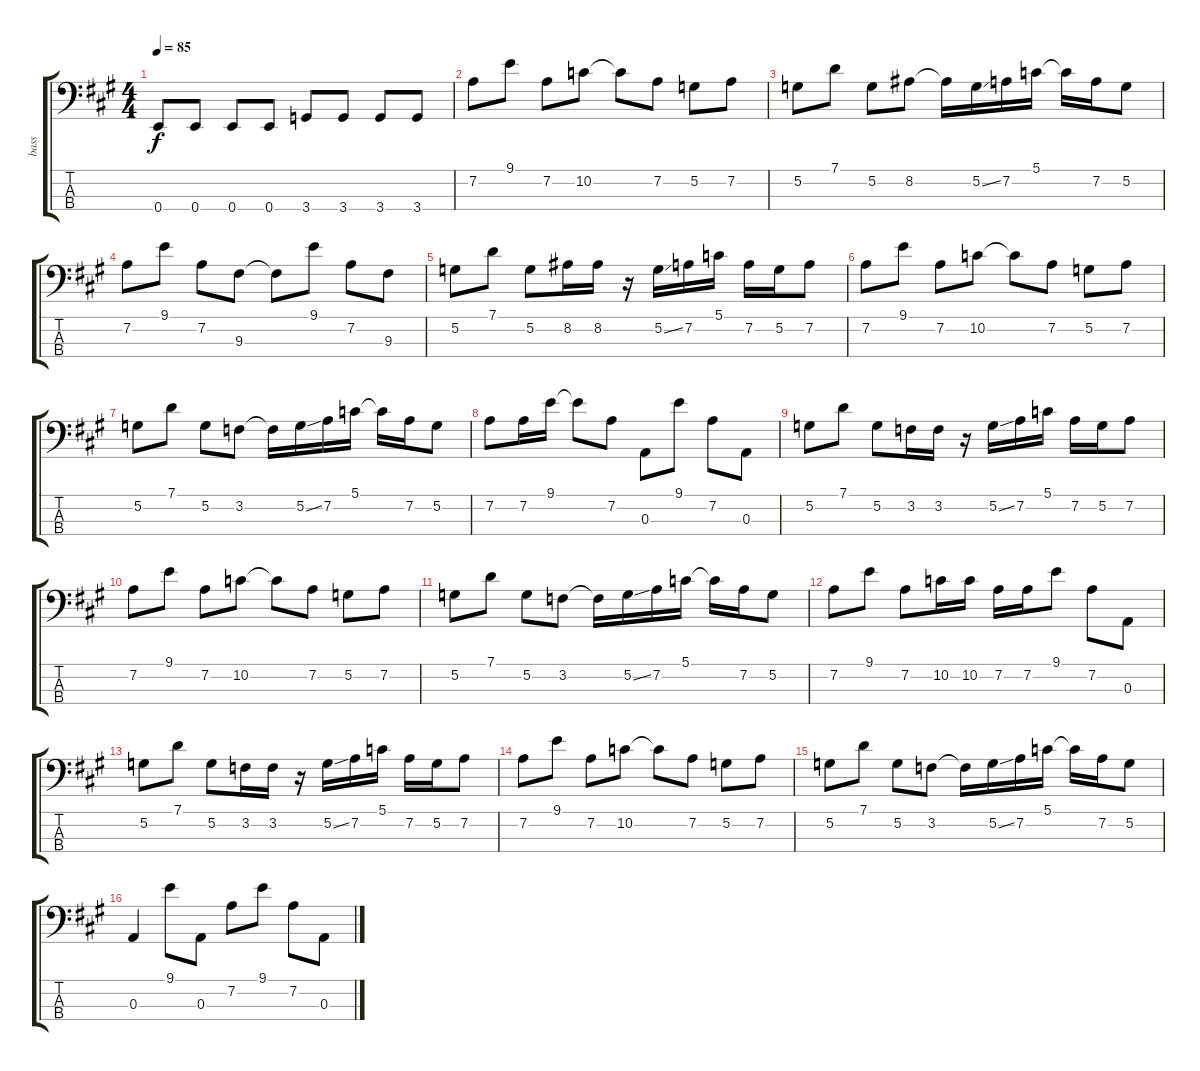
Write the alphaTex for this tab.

\track ("bass" "bass") {instrument electricbassfinger}
\staff {score tabs}
\tuning (G2 D2 A1 E1) {hide}
\ts (4 4)
\tempo 85
\clef f4
\ks a
0.4.8{dy f} 0.4.8 0.4.8 0.4.8 3.4.8 3.4.8 3.4.8 3.4.8 |
7.2.8 9.1.8 7.2.8 10.2.8 10.2{t}.8 7.2.8 5.2.8 7.2.8 |
5.2.8 7.1.8 5.2.8 8.2.8 8.2{t}.16 5.2{ss}.16 7.2.16 5.1.16 5.1{t}.16 7.2.16 5.2.8 |
7.2.8 9.1.8 7.2.8 9.3.8 9.3{t}.8 9.1.8 7.2.8 9.3.8 |
5.2.8 7.1.8 5.2.8 8.2.16 8.2.16 r.16 5.2{ss}.16 7.2.16 5.1.16 7.2.16 5.2.16 7.2.8 |
7.2.8 9.1.8 7.2.8 10.2.8 10.2{t}.8 7.2.8 5.2.8 7.2.8 |
5.2.8 7.1.8 5.2.8 3.2.8 3.2{t}.16 5.2{ss}.16 7.2.16 5.1.16 5.1{t}.16 7.2.16 5.2.8 |
7.2.8 7.2.16 9.1.16 9.1{t}.8 7.2.8 0.3.8 9.1.8 7.2.8 0.3.8 |
5.2.8 7.1.8 5.2.8 3.2.16 3.2.16 r.16 5.2{ss}.16 7.2.16 5.1.16 7.2.16 5.2.16 7.2.8 |
7.2.8 9.1.8 7.2.8 10.2.8 10.2{t}.8 7.2.8 5.2.8 7.2.8 |
5.2.8 7.1.8 5.2.8 3.2.8 3.2{t}.16 5.2{ss}.16 7.2.16 5.1.16 5.1{t}.16 7.2.16 5.2.8 |
7.2.8 9.1.8 7.2.8 10.2.16 10.2.16 7.2.16 7.2.16 9.1.8 7.2.8 0.3.8 |
5.2.8 7.1.8 5.2.8 3.2.16 3.2.16 r.16 5.2{ss}.16 7.2.16 5.1.16 7.2.16 5.2.16 7.2.8 |
7.2.8 9.1.8 7.2.8 10.2.8 10.2{t}.8 7.2.8 5.2.8 7.2.8 |
5.2.8 7.1.8 5.2.8 3.2.8 3.2{t}.16 5.2{ss}.16 7.2.16 5.1.16 5.1{t}.16 7.2.16 5.2.8 |
0.3.4 9.1.8 0.3.8 7.2.8 9.1.8 7.2.8 0.3.8
